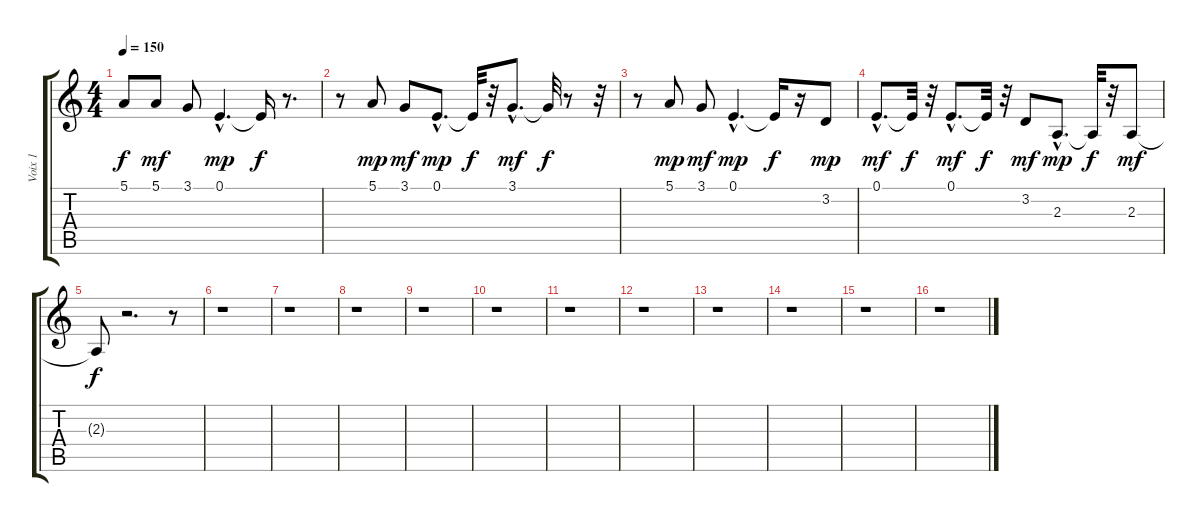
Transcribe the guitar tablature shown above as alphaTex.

\track ("Voix 1" "Voix 1") {instrument tenorsax}
\staff {score tabs}
\tuning (E4 B3 G3 D3 A2 E2) {hide}
\ts (4 4)
\tempo 150
\clef g2
\ks c
5.1{t}.8{dy f} 5.1.8{dy mf} 3.1.8 0.1{hac}.4{d dy mp} 0.1{t}.16{dy f} r.8{d} |
r.8 5.1.8{dy mp} 3.1.8{dy mf} 0.1{hac}.8{d dy mp} 0.1{t}.32{dy f} r.32 3.1{hac}.8{d dy mf} 3.1{t}.32{dy f} r.8 r.32 |
r.8 5.1.8{dy mp} 3.1.8{dy mf} 0.1{hac}.4{d dy mp} 0.1{t}.16{dy f} r.16 3.2.8{dy mp} |
0.1{hac}.8{d dy mf} 0.1{t}.32{dy f} r.32 0.1{hac}.8{d dy mf} 0.1{t}.32{dy f} r.32 3.2.8{dy mf} 2.3{hac}.8{d dy mp} 2.3{t}.32{dy f} r.32 2.3.8{dy mf} |
2.3{t}.8{dy f} r.2{d} r.8 |
r.1 |
r.1 |
r.1 |
r.1 |
r.1 |
r.1 |
r.1 |
r.1 |
r.1 |
r.1 |
r.1
